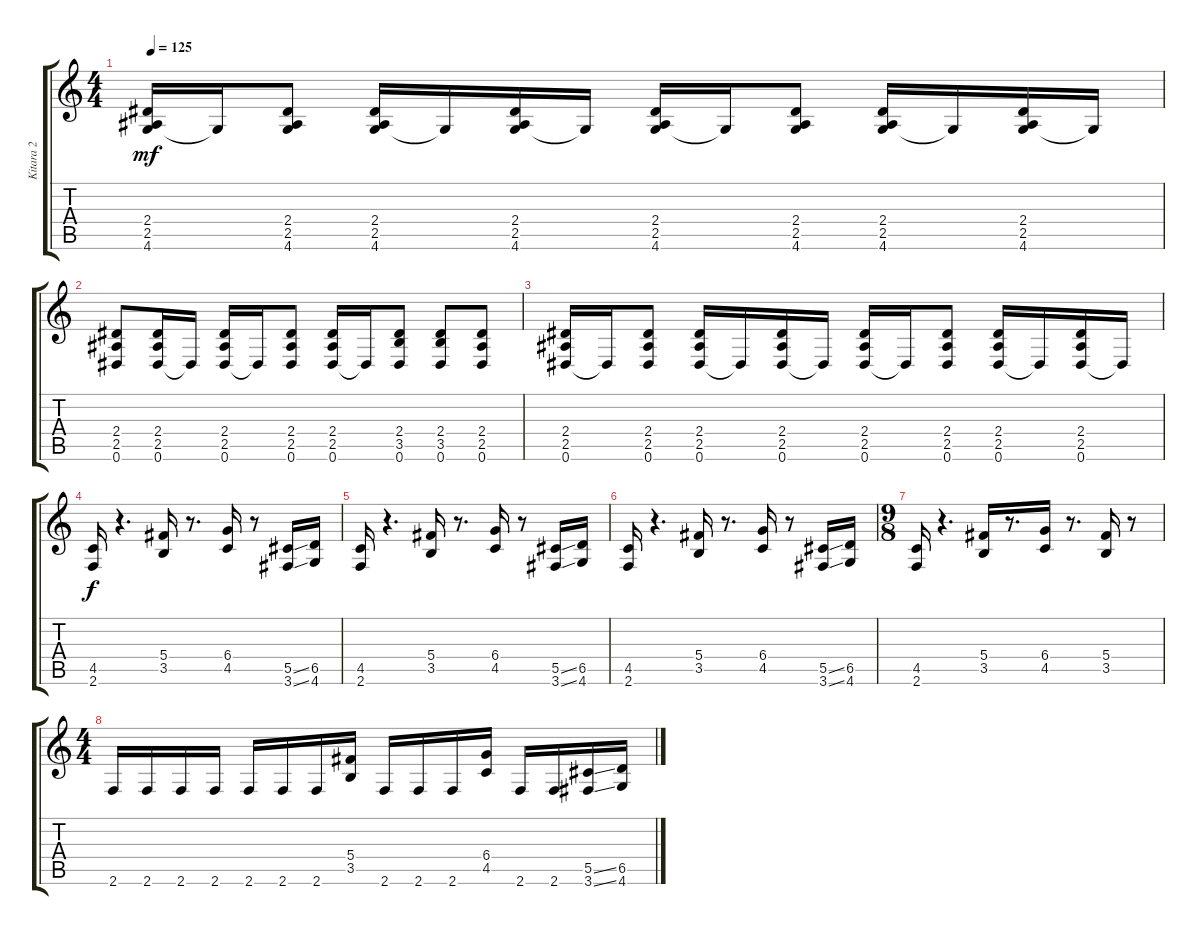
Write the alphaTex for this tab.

\track ("Kitara 2" "Kitara 2") {instrument distortionguitar}
\staff {score tabs}
\tuning (Eb4 Bb3 Gb3 Db3 Ab2 Eb2) {hide}
\ts (4 4)
\tempo 125
\clef g2
\ks c
(2.4 2.5 4.6).16{dy mf} 4.6{t}.16 (2.4 2.5 4.6).8 (2.4 2.5 4.6).16 4.6{t}.16 (2.4 2.5 4.6).16 4.6{t}.16 (2.4 2.5 4.6).16 4.6{t}.16 (2.4 2.5 4.6).8 (2.4 2.5 4.6).16 4.6{t}.16 (2.4 2.5 4.6).16 4.6{t}.16 |
(2.4 2.5 0.6).8 (2.4 2.5 0.6).16 0.6{t}.16 (2.4 2.5 0.6).16 0.6{t}.16 (2.4 2.5 0.6).8 (2.4 2.5 0.6).16 0.6{t}.16 (2.4 3.5 0.6).8 (2.4 3.5 0.6).8 (2.4 2.5 0.6).8 |
(2.4 2.5 0.6).16 0.6{t}.16 (2.4 2.5 0.6).8 (2.4 2.5 0.6).16 0.6{t}.16 (2.4 2.5 0.6).16 0.6{t}.16 (2.4 2.5 0.6).16 0.6{t}.16 (2.4 2.5 0.6).8 (2.4 2.5 0.6).16 0.6{t}.16 (2.4 2.5 0.6).16 0.6{t}.16 |
(4.5 2.6).16{dy f} r.4{d} (5.4 3.5).16 r.8{d} (6.4 4.5).16 r.8 (5.5{ss} 3.6{ss}).16 (6.5 4.6).16 |
(4.5 2.6).16 r.4{d} (5.4 3.5).16 r.8{d} (6.4 4.5).16 r.8 (5.5{ss} 3.6{ss}).16 (6.5 4.6).16 |
(4.5 2.6).16 r.4{d} (5.4 3.5).16 r.8{d} (6.4 4.5).16 r.8 (5.5{ss} 3.6{ss}).16 (6.5 4.6).16 |
\ts (9 8)
(4.5 2.6).16 r.4{d} (5.4 3.5).16 r.8{d} (6.4 4.5).16 r.8{d} (5.4 3.5).16 r.8 |
\ts (4 4)
2.6.16 2.6.16 2.6.16 2.6.16 2.6.16 2.6.16 2.6.16 (5.4 3.5).16 2.6.16 2.6.16 2.6.16 (6.4 4.5).16 2.6.16 2.6.16 (5.5{ss} 3.6{ss}).16 (6.5 4.6).16
